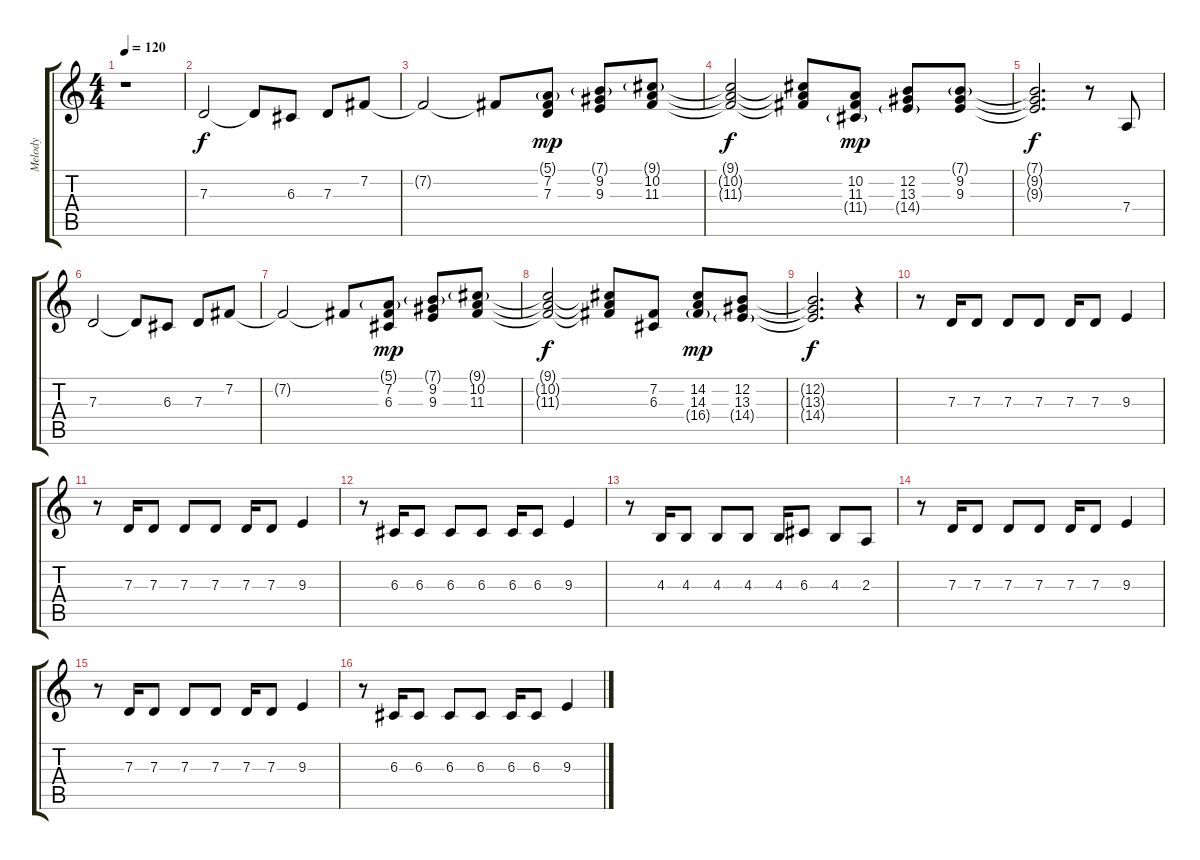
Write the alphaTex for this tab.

\track ("Melody" "Melody") {instrument flute}
\staff {score tabs}
\tuning (E4 B3 G3 D3 A2 E2) {hide}
\ts (4 4)
\tempo 120
\clef g2
\ks c
r.1{dy f} |
7.3.2 7.3{t}.8 6.3.8 7.3.8 7.2.8 |
7.2{t}.2 7.2{t}.8 (5.1{g} 7.2 7.3).8{dy mp} (7.1{g} 9.2 9.3).8 (9.1{g} 10.2 11.3).8 |
(9.1{t} 10.2{t} 11.3{t}).2{dy f} (9.1{t} 10.2{t} 11.3{t}).8 (10.2 11.3 11.4{g}).8{dy mp} (12.2 13.3 14.4{g}).8 (7.1{g} 9.2 9.3).8 |
(7.1{t} 9.2{t} 9.3{t}).2{d dy f} r.8 7.4.8 |
7.3.2 7.3{t}.8 6.3.8 7.3.8 7.2.8 |
7.2{t}.2 7.2{t}.8 (5.1{g} 7.2 6.3).8{dy mp} (7.1{g} 9.2 9.3).8 (9.1{g} 10.2 11.3).8 |
(9.1{t} 10.2{t} 11.3{t}).2{dy f} (9.1{t} 10.2{t} 11.3{t}).8 (7.2 6.3).8 (14.2 14.3 16.4{g}).8{dy mp} (12.2 13.3 14.4{g}).8 |
(12.2{t} 13.3{t} 14.4{t}).2{d dy f} r.4 |
r.8 7.3.16 7.3.8 7.3.8 7.3.8 7.3.16 7.3.8 9.3.4 |
r.8 7.3.16 7.3.8 7.3.8 7.3.8 7.3.16 7.3.8 9.3.4 |
r.8 6.3.16 6.3.8 6.3.8 6.3.8 6.3.16 6.3.8 9.3.4 |
r.8 4.3.16 4.3.8 4.3.8 4.3.8 4.3.16 6.3.8 4.3.8 2.3.8 |
r.8 7.3.16 7.3.8 7.3.8 7.3.8 7.3.16 7.3.8 9.3.4 |
r.8 7.3.16 7.3.8 7.3.8 7.3.8 7.3.16 7.3.8 9.3.4 |
r.8 6.3.16 6.3.8 6.3.8 6.3.8 6.3.16 6.3.8 9.3.4
